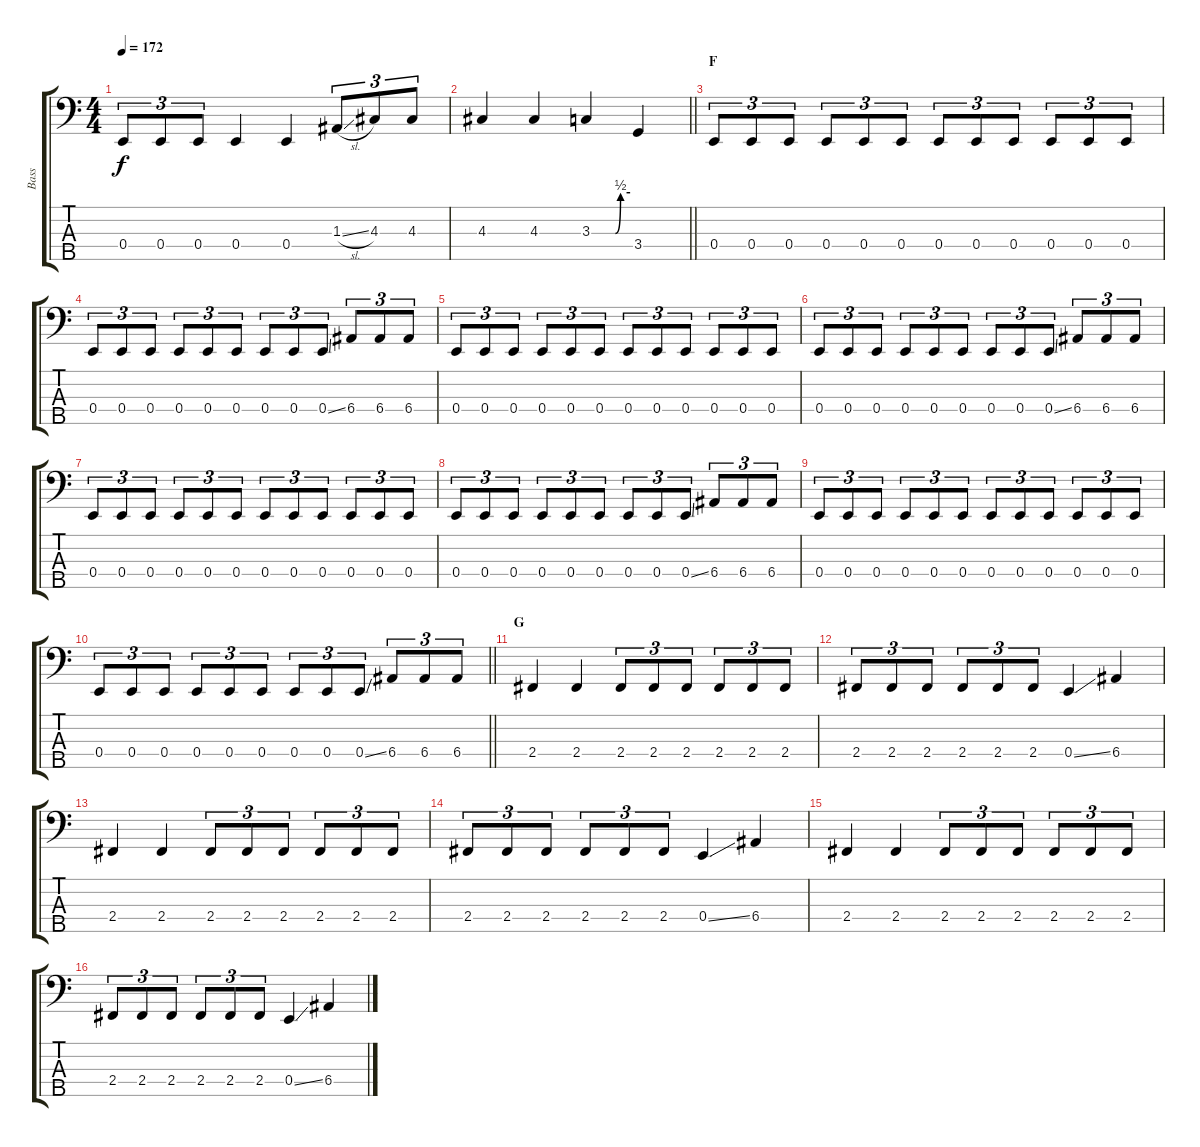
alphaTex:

\track ("Bass" "Bass") {instrument electricbasspick}
\staff {score tabs}
\tuning (G2 D2 A1 E1 B0) {hide}
\ts (4 4)
\tempo 172
\clef f4
\ks c
0.4.8{tu (3 2) dy f} 0.4.8{tu (3 2)} 0.4.8{tu (3 2)} 0.4.4 0.4.4 1.3{sl}.8{tu (3 2)} 4.3.8{tu (3 2)} 4.3.8{tu (3 2)} |
\barLineRight lightlight
4.3.4 4.3.4 3.3{be (custom 0 0 37 0 45 2 60 2)}.4 3.4.4 |
\section ("" "F")
0.4.8{tu (3 2)} 0.4.8{tu (3 2)} 0.4.8{tu (3 2)} 0.4.8{tu (3 2)} 0.4.8{tu (3 2)} 0.4.8{tu (3 2)} 0.4.8{tu (3 2)} 0.4.8{tu (3 2)} 0.4.8{tu (3 2)} 0.4.8{tu (3 2)} 0.4.8{tu (3 2)} 0.4.8{tu (3 2)} |
0.4.8{tu (3 2)} 0.4.8{tu (3 2)} 0.4.8{tu (3 2)} 0.4.8{tu (3 2)} 0.4.8{tu (3 2)} 0.4.8{tu (3 2)} 0.4.8{tu (3 2)} 0.4.8{tu (3 2)} 0.4{ss}.8{tu (3 2)} 6.4.8{tu (3 2)} 6.4.8{tu (3 2)} 6.4.8{tu (3 2)} |
0.4.8{tu (3 2)} 0.4.8{tu (3 2)} 0.4.8{tu (3 2)} 0.4.8{tu (3 2)} 0.4.8{tu (3 2)} 0.4.8{tu (3 2)} 0.4.8{tu (3 2)} 0.4.8{tu (3 2)} 0.4.8{tu (3 2)} 0.4.8{tu (3 2)} 0.4.8{tu (3 2)} 0.4.8{tu (3 2)} |
0.4.8{tu (3 2)} 0.4.8{tu (3 2)} 0.4.8{tu (3 2)} 0.4.8{tu (3 2)} 0.4.8{tu (3 2)} 0.4.8{tu (3 2)} 0.4.8{tu (3 2)} 0.4.8{tu (3 2)} 0.4{ss}.8{tu (3 2)} 6.4.8{tu (3 2)} 6.4.8{tu (3 2)} 6.4.8{tu (3 2)} |
0.4.8{tu (3 2)} 0.4.8{tu (3 2)} 0.4.8{tu (3 2)} 0.4.8{tu (3 2)} 0.4.8{tu (3 2)} 0.4.8{tu (3 2)} 0.4.8{tu (3 2)} 0.4.8{tu (3 2)} 0.4.8{tu (3 2)} 0.4.8{tu (3 2)} 0.4.8{tu (3 2)} 0.4.8{tu (3 2)} |
0.4.8{tu (3 2)} 0.4.8{tu (3 2)} 0.4.8{tu (3 2)} 0.4.8{tu (3 2)} 0.4.8{tu (3 2)} 0.4.8{tu (3 2)} 0.4.8{tu (3 2)} 0.4.8{tu (3 2)} 0.4{ss}.8{tu (3 2)} 6.4.8{tu (3 2)} 6.4.8{tu (3 2)} 6.4.8{tu (3 2)} |
0.4.8{tu (3 2)} 0.4.8{tu (3 2)} 0.4.8{tu (3 2)} 0.4.8{tu (3 2)} 0.4.8{tu (3 2)} 0.4.8{tu (3 2)} 0.4.8{tu (3 2)} 0.4.8{tu (3 2)} 0.4.8{tu (3 2)} 0.4.8{tu (3 2)} 0.4.8{tu (3 2)} 0.4.8{tu (3 2)} |
\barLineRight lightlight
0.4.8{tu (3 2)} 0.4.8{tu (3 2)} 0.4.8{tu (3 2)} 0.4.8{tu (3 2)} 0.4.8{tu (3 2)} 0.4.8{tu (3 2)} 0.4.8{tu (3 2)} 0.4.8{tu (3 2)} 0.4{ss}.8{tu (3 2)} 6.4.8{tu (3 2)} 6.4.8{tu (3 2)} 6.4.8{tu (3 2)} |
\section ("" "G")
2.4.4 2.4.4 2.4.8{tu (3 2)} 2.4.8{tu (3 2)} 2.4.8{tu (3 2)} 2.4.8{tu (3 2)} 2.4.8{tu (3 2)} 2.4.8{tu (3 2)} |
2.4.8{tu (3 2)} 2.4.8{tu (3 2)} 2.4.8{tu (3 2)} 2.4.8{tu (3 2)} 2.4.8{tu (3 2)} 2.4.8{tu (3 2)} 0.4{ss}.4 6.4.4 |
2.4.4 2.4.4 2.4.8{tu (3 2)} 2.4.8{tu (3 2)} 2.4.8{tu (3 2)} 2.4.8{tu (3 2)} 2.4.8{tu (3 2)} 2.4.8{tu (3 2)} |
2.4.8{tu (3 2)} 2.4.8{tu (3 2)} 2.4.8{tu (3 2)} 2.4.8{tu (3 2)} 2.4.8{tu (3 2)} 2.4.8{tu (3 2)} 0.4{ss}.4 6.4.4 |
2.4.4 2.4.4 2.4.8{tu (3 2)} 2.4.8{tu (3 2)} 2.4.8{tu (3 2)} 2.4.8{tu (3 2)} 2.4.8{tu (3 2)} 2.4.8{tu (3 2)} |
2.4.8{tu (3 2)} 2.4.8{tu (3 2)} 2.4.8{tu (3 2)} 2.4.8{tu (3 2)} 2.4.8{tu (3 2)} 2.4.8{tu (3 2)} 0.4{ss}.4 6.4.4
